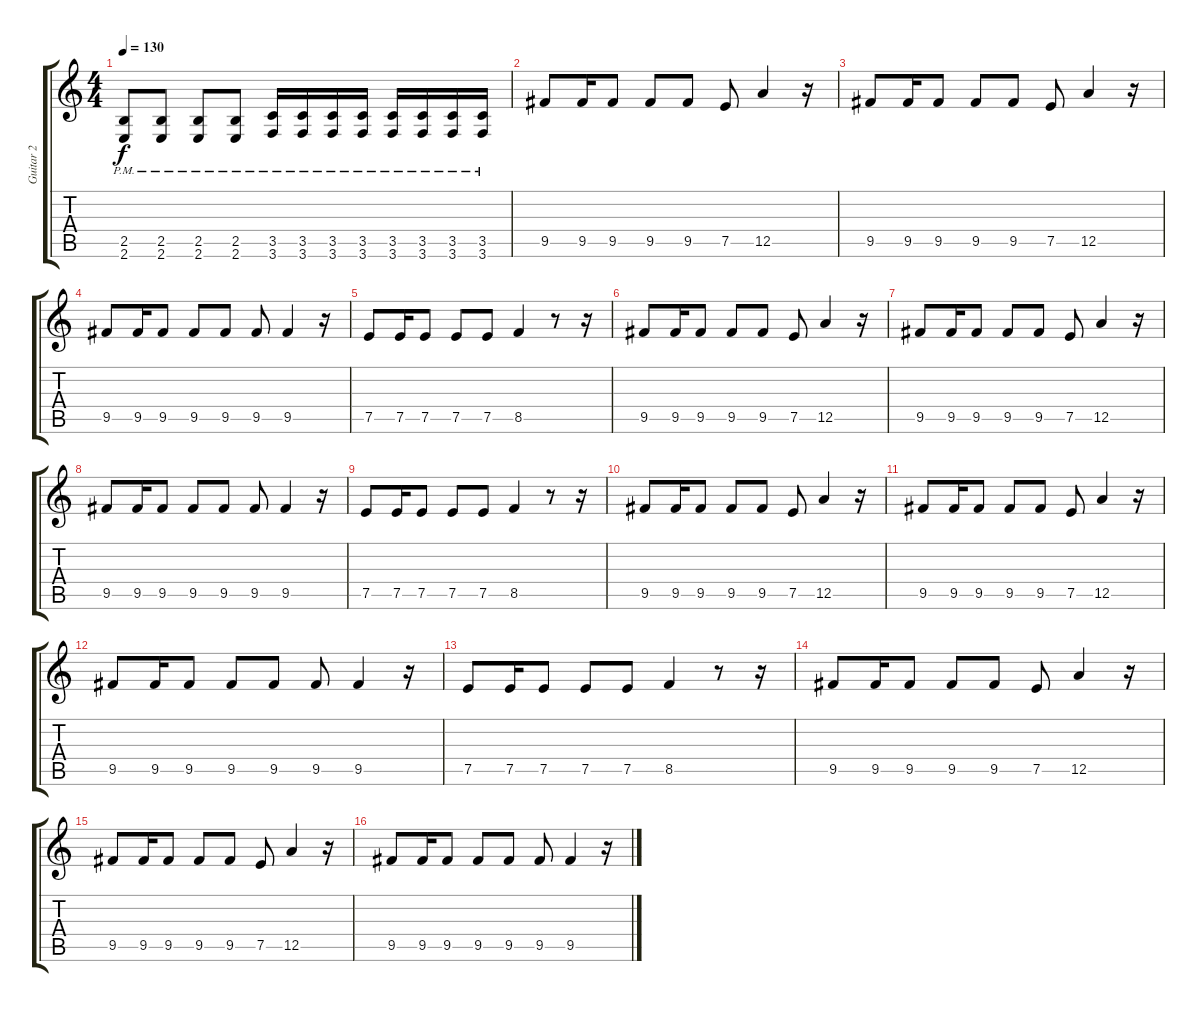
\track ("Guitar 2" "Guitar 2") {instrument distortionguitar}
\staff {score tabs}
\tuning (E4 B3 G3 D3 A2 D2) {hide}
\ts (4 4)
\tempo 130
\clef g2
\ks c
(2.5{pm} 2.6{pm}).8{dy f} (2.5{pm} 2.6{pm}).8 (2.5{pm} 2.6{pm}).8 (2.5{pm} 2.6{pm}).8 (3.5{pm} 3.6{pm}).16 (3.5{pm} 3.6{pm}).16 (3.5{pm} 3.6{pm}).16 (3.5{pm} 3.6{pm}).16 (3.5{pm} 3.6{pm}).16 (3.5{pm} 3.6{pm}).16 (3.5{pm} 3.6{pm}).16 (3.5{pm} 3.6{pm}).16 |
9.5.8 9.5.16 9.5.8 9.5.8 9.5.8 7.5.8 12.5.4 r.16 |
9.5.8 9.5.16 9.5.8 9.5.8 9.5.8 7.5.8 12.5.4 r.16 |
9.5.8 9.5.16 9.5.8 9.5.8 9.5.8 9.5.8 9.5.4 r.16 |
7.5.8 7.5.16 7.5.8 7.5.8 7.5.8 8.5.4 r.8 r.16 |
9.5.8 9.5.16 9.5.8 9.5.8 9.5.8 7.5.8 12.5.4 r.16 |
9.5.8 9.5.16 9.5.8 9.5.8 9.5.8 7.5.8 12.5.4 r.16 |
9.5.8 9.5.16 9.5.8 9.5.8 9.5.8 9.5.8 9.5.4 r.16 |
7.5.8 7.5.16 7.5.8 7.5.8 7.5.8 8.5.4 r.8 r.16 |
9.5.8 9.5.16 9.5.8 9.5.8 9.5.8 7.5.8 12.5.4 r.16 |
9.5.8 9.5.16 9.5.8 9.5.8 9.5.8 7.5.8 12.5.4 r.16 |
9.5.8 9.5.16 9.5.8 9.5.8 9.5.8 9.5.8 9.5.4 r.16 |
7.5.8 7.5.16 7.5.8 7.5.8 7.5.8 8.5.4 r.8 r.16 |
9.5.8 9.5.16 9.5.8 9.5.8 9.5.8 7.5.8 12.5.4 r.16 |
9.5.8 9.5.16 9.5.8 9.5.8 9.5.8 7.5.8 12.5.4 r.16 |
9.5.8 9.5.16 9.5.8 9.5.8 9.5.8 9.5.8 9.5.4 r.16
